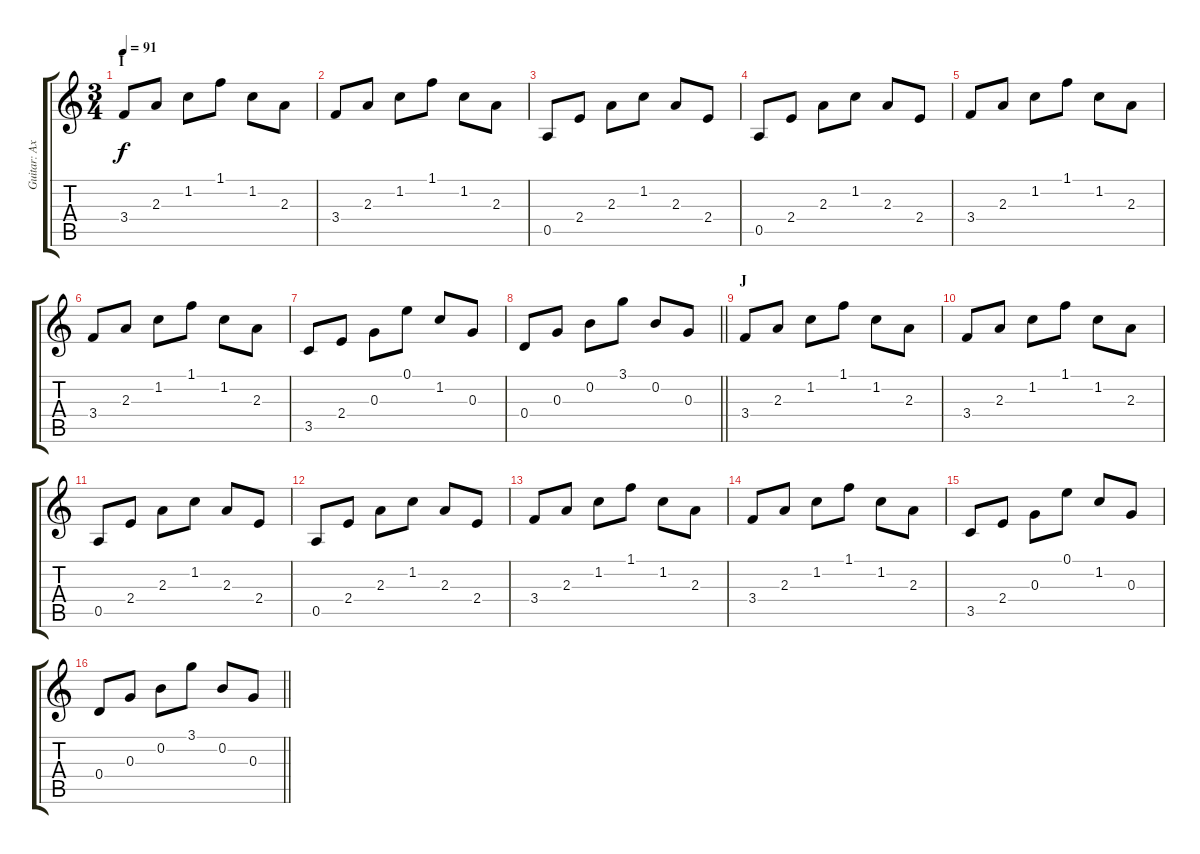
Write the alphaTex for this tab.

\track ("Guitar: Axel" "Guitar: Ax") {instrument electricguitarjazz}
\staff {score tabs}
\tuning (E4 B3 G3 D3 A2 E2) {hide}
\ts (3 4)
\section ("" "I")
\tempo 91
\clef g2
\ks c
3.4.8{dy f} 2.3.8 1.2.8 1.1.8 1.2.8 2.3.8 |
3.4.8 2.3.8 1.2.8 1.1.8 1.2.8 2.3.8 |
0.5.8 2.4.8 2.3.8 1.2.8 2.3.8 2.4.8 |
0.5.8 2.4.8 2.3.8 1.2.8 2.3.8 2.4.8 |
3.4.8 2.3.8 1.2.8 1.1.8 1.2.8 2.3.8 |
3.4.8 2.3.8 1.2.8 1.1.8 1.2.8 2.3.8 |
3.5.8 2.4.8 0.3.8 0.1.8 1.2.8 0.3.8 |
\barLineRight lightlight
0.4.8 0.3.8 0.2.8 3.1.8 0.2.8 0.3.8 |
\section ("" "J")
3.4.8 2.3.8 1.2.8 1.1.8 1.2.8 2.3.8 |
3.4.8 2.3.8 1.2.8 1.1.8 1.2.8 2.3.8 |
0.5.8 2.4.8 2.3.8 1.2.8 2.3.8 2.4.8 |
0.5.8 2.4.8 2.3.8 1.2.8 2.3.8 2.4.8 |
3.4.8 2.3.8 1.2.8 1.1.8 1.2.8 2.3.8 |
3.4.8 2.3.8 1.2.8 1.1.8 1.2.8 2.3.8 |
3.5.8 2.4.8 0.3.8 0.1.8 1.2.8 0.3.8 |
\barLineRight lightlight
0.4.8 0.3.8 0.2.8 3.1.8 0.2.8 0.3.8
